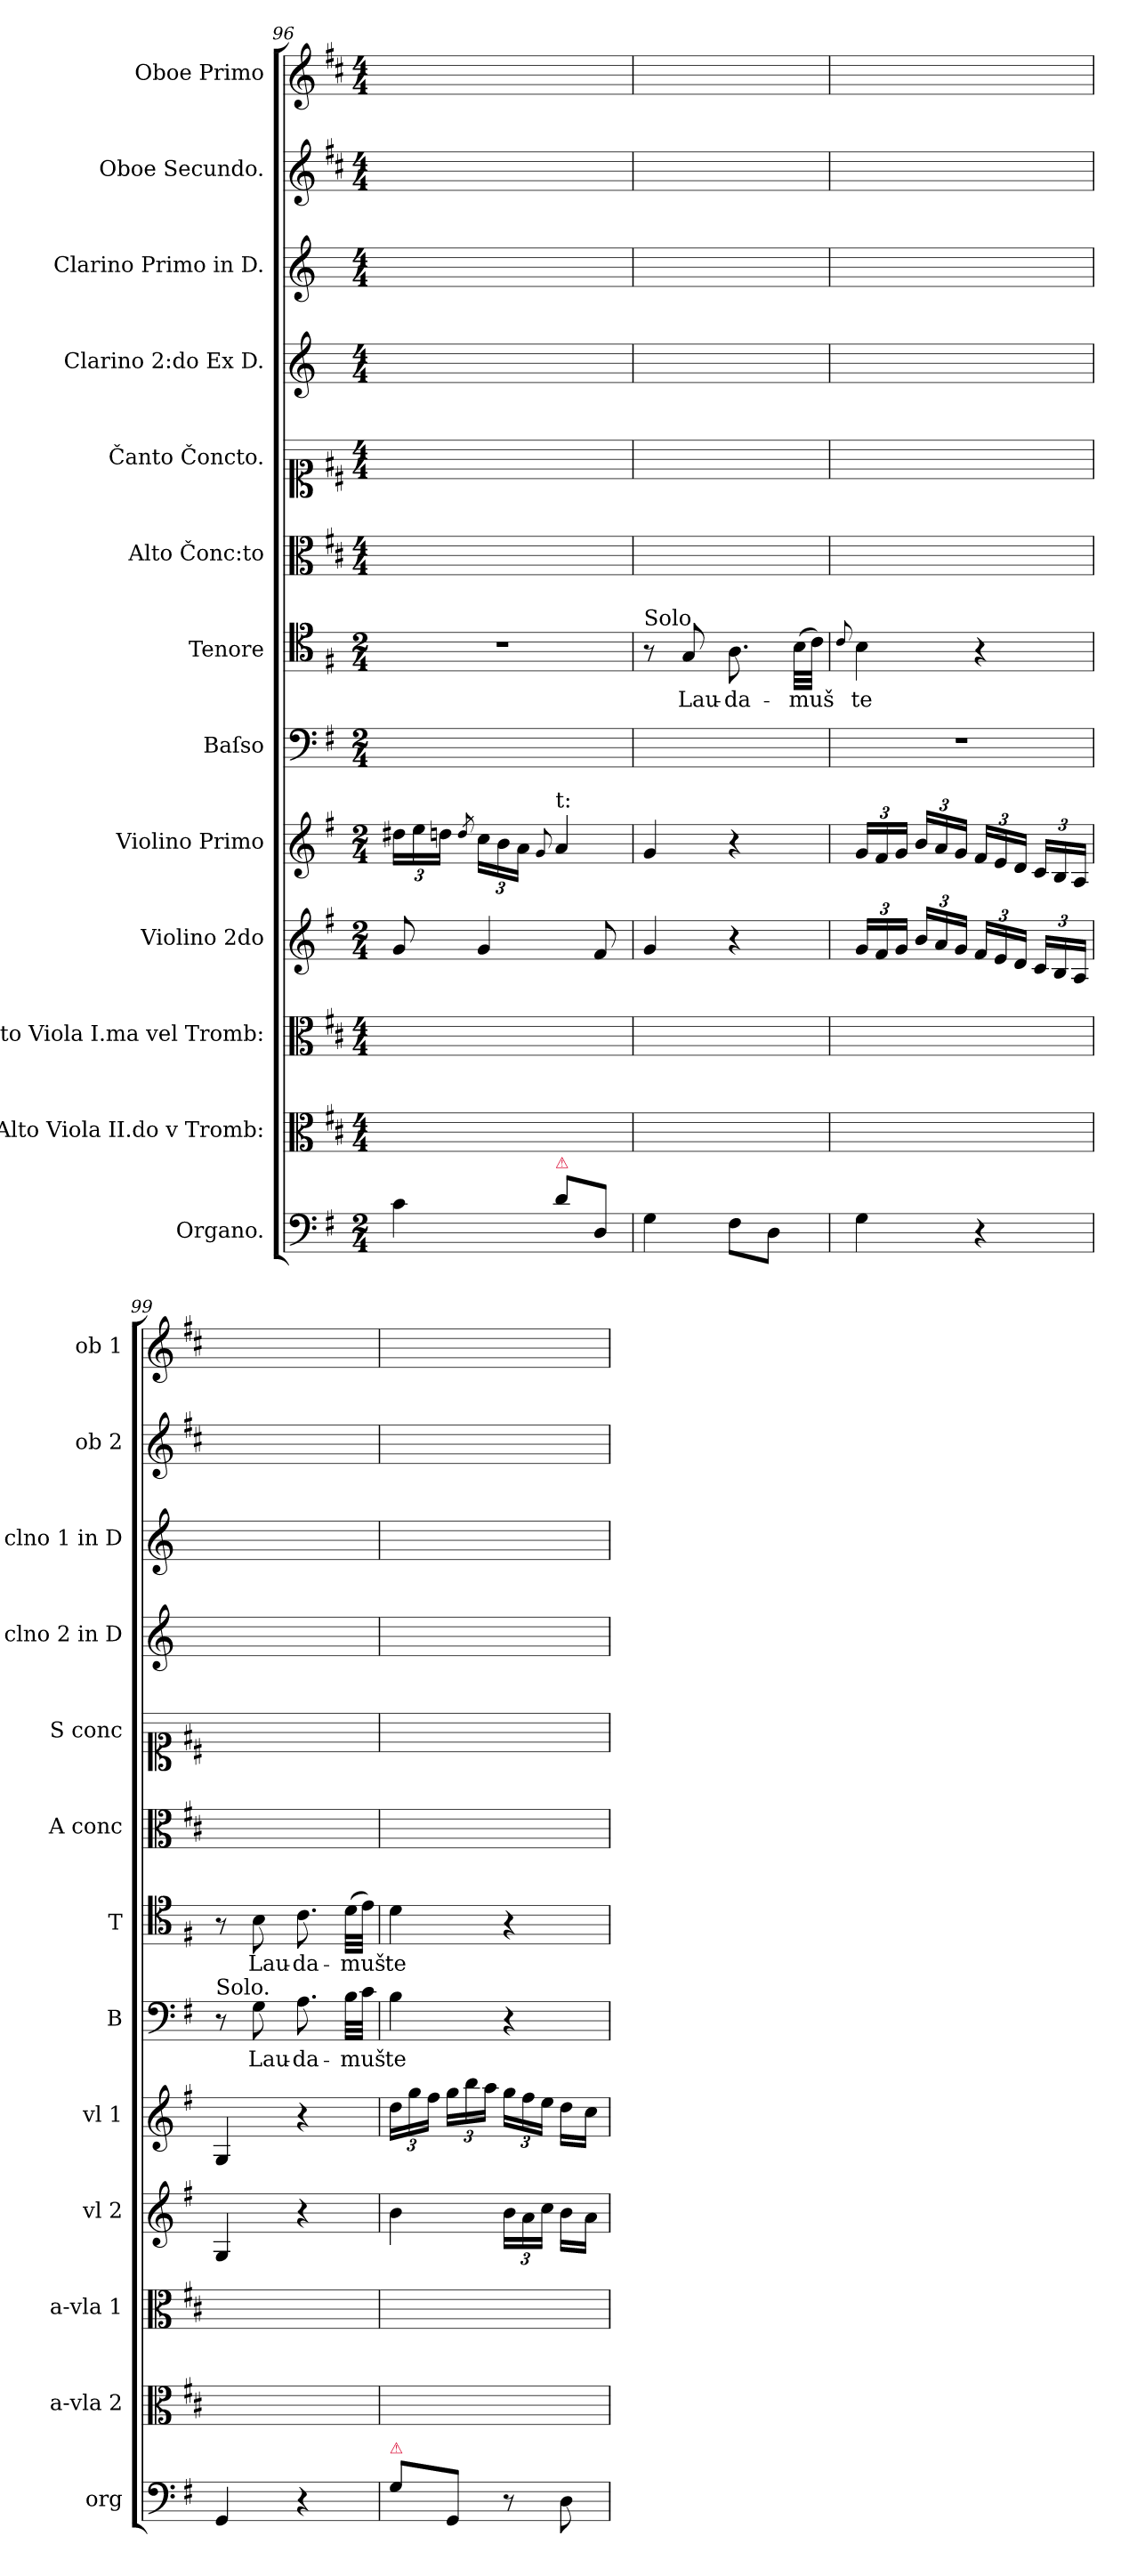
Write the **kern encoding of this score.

**kern	**kern	**kern	**kern	**kern	**kern	**text	**kern	**text	**kern	**kern	**kern	**kern	**kern	**kern
*part13	*part12	*part11	*part10	*part9	*part8	*part8	*part7	*part7	*part6	*part5	*part4	*part3	*part2	*part1
*staff13	*staff12	*staff11	*staff10	*staff9	*staff8	*staff8	*staff7	*staff7	*staff6	*staff5	*staff4	*staff3	*staff2	*staff1
*I"Organo.	*I"Alto Viola II.do v Tromb:	*I"Alto Viola I.ma vel Tromb:	*I"Violino 2do	*I"Violino Primo	*I"Baſso	*	*I"Tenore	*	*I"Alto Čonc:to	*I"Čanto Čoncto.	*I"Clarino 2:do Ex D.	*I"Clarino Primo in D.	*I"Oboe Secundo.	*I"Oboe Primo
*I'org	*I'a-vla 2	*I'a-vla 1	*I'vl 2	*I'vl 1	*I'B	*	*I'T	*	*I'A conc	*I'S conc	*I'clno 2 in D	*I'clno 1 in D	*I'ob 2	*I'ob 1
*clefF4	*clefC3	*clefC3	*clefG2	*clefG2	*clefF4	*	*clefC4	*	*clefC3	*clefC1	*clefG2	*clefG2	*clefG2	*clefG2
*	*	*	*	*	*	*	*	*	*	*	*ITrd-1c-2	*ITrd-1c-2	*	*
*k[f#]	*k[f#c#]	*k[f#c#]	*k[f#]	*k[f#]	*k[f#]	*	*k[f#]	*	*k[f#c#]	*k[f#c#]	*k[f#c#]	*k[f#c#]	*k[f#c#]	*k[f#c#]
*	*D:	*D:	*	*	*	*	*	*	*D:	*D:	*D:	*D:	*D:	*D:
*M2/4	*M4/4	*M4/4	*M2/4	*M2/4	*M2/4	*	*M2/4	*	*M4/4	*M4/4	*M4/4	*M4/4	*M4/4	*M4/4
*	*	*	*	*Xbrackettup	*	*	*	*	*	*	*	*	*	*
=96	=96	=96	=96	=96	=96	=96	=96	=96	=96	=96	=96	=96	=96	=96
4c\	2ryy	2ryy	8g/	24dd#X\LL	2ryy	.	2r	.	2ryy	2ryy	2ryy	2ryy	2ryy	2ryy
.	.	.	.	24ee\	.	.	.	.	.	.	.	.	.	.
.	.	.	.	24ddn\JJ	.	.	.	.	.	.	.	.	.	.
.	.	.	.	8qdd/	.	.	.	.	.	.	.	.	.	.
.	.	.	4g/	24cc\LL	.	.	.	.	.	.	.	.	.	.
.	.	.	.	24b\	.	.	.	.	.	.	.	.	.	.
.	.	.	.	24a\JJ	.	.	.	.	.	.	.	.	.	.
.	.	.	.	8qqg/	.	.	.	.	.	.	.	.	.	.
!	!	!	!	!LO:TX:a:t=t&colon;	!	!	!	!	!	!	!	!	!	!
!LO:TX:a:color=crimson:t=⚠	!	!	!	!	!	!	!	!	!	!	!	!	!	!
8d\L	.	.	.	4a/	.	.	.	.	.	.	.	.	.	.
8D/J	.	.	8f#/	.	.	.	.	.	.	.	.	.	.	.
=97	=97	=97	=97	=97	=97	=97	=97	=97	=97	=97	=97	=97	=97	=97
!	!	!	!	!	!	!	!LO:TX:a:t=Solo	!	!	!	!	!	!	!
4G\	2ryy	2ryy	4g/	4g/	2ryy	.	8r	.	2ryy	2ryy	2ryy	2ryy	2ryy	2ryy
.	.	.	.	.	.	.	8G/	Lau-	.	.	.	.	.	.
8F#\L	.	.	4r	4r	.	.	8.A\	-da-	.	.	.	.	.	.
8D\J	.	.	.	.	.	.	.	.	.	.	.	.	.	.
.	.	.	.	.	.	.	(32B\LLL	-muš	.	.	.	.	.	.
.	.	.	.	.	.	.	32c\JJJ)	.	.	.	.	.	.	.
=98	=98	=98	=98	=98	=98	=98	=98	=98	=98	=98	=98	=98	=98	=98
.	.	.	.	.	.	.	8qqc/	.	.	.	.	.	.	.
4G\	2ryy	2ryy	24g/LL	24g/LL	2r	.	4B\	te	2ryy	2ryy	2ryy	2ryy	2ryy	2ryy
.	.	.	24f#/	24f#/	.	.	.	.	.	.	.	.	.	.
.	.	.	24g/JJ	24g/JJ	.	.	.	.	.	.	.	.	.	.
.	.	.	24b/LL	24b/LL	.	.	.	.	.	.	.	.	.	.
.	.	.	24a/	24a/	.	.	.	.	.	.	.	.	.	.
.	.	.	24g/JJ	24g/JJ	.	.	.	.	.	.	.	.	.	.
4r	.	.	24f#/LL	24f#/LL	.	.	4r	.	.	.	.	.	.	.
.	.	.	24e/	24e/	.	.	.	.	.	.	.	.	.	.
.	.	.	24d/JJ	24d/JJ	.	.	.	.	.	.	.	.	.	.
.	.	.	24c/LL	24c/LL	.	.	.	.	.	.	.	.	.	.
.	.	.	24B/	24B/	.	.	.	.	.	.	.	.	.	.
.	.	.	24A/JJ	24A/JJ	.	.	.	.	.	.	.	.	.	.
=99	=99	=99	=99	=99	=99	=99	=99	=99	=99	=99	=99	=99	=99	=99
!	!	!	!	!	!LO:TX:a:t=Solo.	!	!	!	!	!	!	!	!	!
4GG/	2ryy	2ryy	4G/	4G/	8r	.	8r	.	2ryy	2ryy	2ryy	2ryy	2ryy	2ryy
!	!	!	!	!	!	!	!	!LO:LY:i	!	!	!	!	!	!
.	.	.	.	.	8G\	Lau-	8B\	Lau-	.	.	.	.	.	.
!	!	!	!	!	!	!	!	!LO:LY:i	!	!	!	!	!	!
4r	.	.	4r	4r	8.A\	-da-	8.c\	-da-	.	.	.	.	.	.
!	!	!	!	!	!	!	!	!LO:LY:i	!	!	!	!	!	!
.	.	.	.	.	32B\LLL	-muš	(32d\LLL	-muš	.	.	.	.	.	.
.	.	.	.	.	32c\JJJ	.	32e\JJJ)	.	.	.	.	.	.	.
=100	=100	=100	=100	=100	=100	=100	=100	=100	=100	=100	=100	=100	=100	=100
!LO:TX:a:color=crimson:t=⚠	!	!	!	!	!	!	!	!	!	!	!	!	!	!
!	!	!	!	!	!	!	!	!LO:LY:i	!	!	!	!	!	!
8G\L	2ryy	2ryy	4b\	24dd\LL	4B\	te	4d\	te	2ryy	2ryy	2ryy	2ryy	2ryy	2ryy
.	.	.	.	24gg\	.	.	.	.	.	.	.	.	.	.
.	.	.	.	24ff#\JJ	.	.	.	.	.	.	.	.	.	.
8GG/J	.	.	.	24gg\LL	.	.	.	.	.	.	.	.	.	.
.	.	.	.	24bb\	.	.	.	.	.	.	.	.	.	.
.	.	.	.	24aa\JJ	.	.	.	.	.	.	.	.	.	.
8r	.	.	24b\LL	24gg\LL	4r	.	4r	.	.	.	.	.	.	.
.	.	.	24a\	24ff#\	.	.	.	.	.	.	.	.	.	.
.	.	.	24cc\JJ	24ee\JJ	.	.	.	.	.	.	.	.	.	.
8D\	.	.	16b\LL	16dd\LL	.	.	.	.	.	.	.	.	.	.
.	.	.	16a\JJ	16cc\JJ	.	.	.	.	.	.	.	.	.	.
=	=	=	=	=	=	=	=	=	=	=	=	=	=	=
*-	*-	*-	*-	*-	*-	*-	*-	*-	*-	*-	*-	*-	*-	*-
